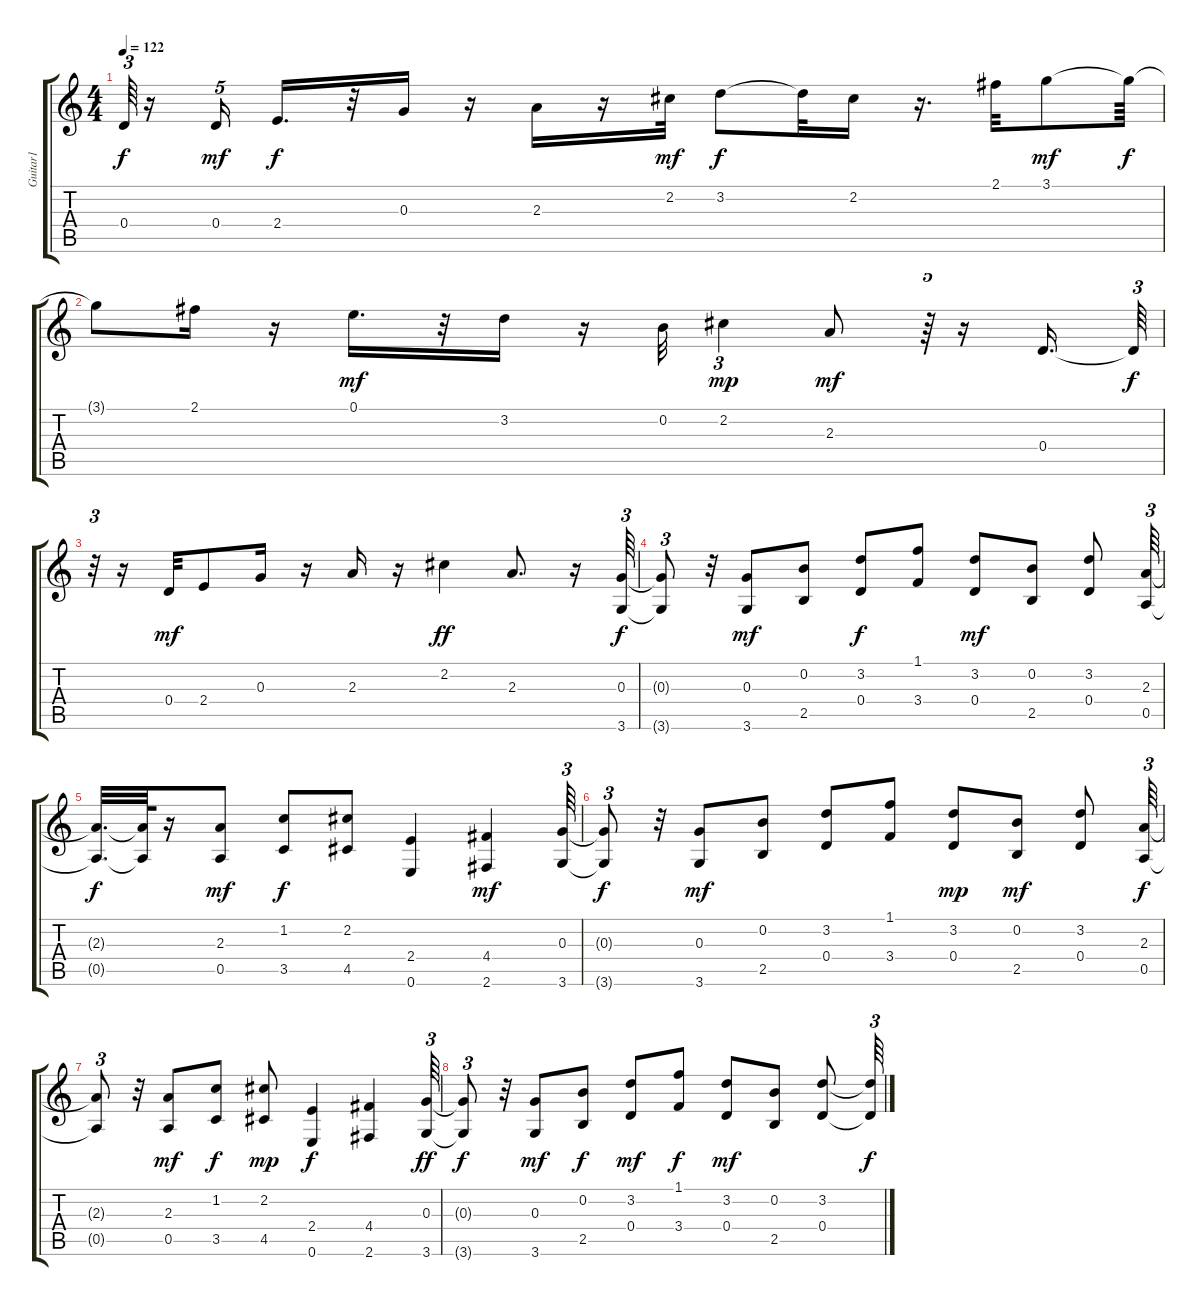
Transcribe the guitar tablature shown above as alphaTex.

\track ("Guitar1" "Guitar1") {instrument acousticguitarsteel}
\staff {score tabs}
\tuning (E4 B3 G3 D3 A2 E2) {hide}
\ts (4 4)
\tempo 122
\clef g2
\ks c
0.4{t}.64{tu (3 2) dy f} r.16 0.4.16{tu (5 4) dy mf} 2.4.16{d dy f} r.32 0.3.16 r.16 2.3.16 r.16 2.2.32{dy mf} 3.2.8{dy f} 3.2{t}.32 2.2.16 r.16{d} 2.1.32 3.1.8{dy mf} 3.1{t}.64{dy f} |
3.1{t}.8 2.1.16 r.16 0.1.16{d dy mf} r.32 3.2.16 r.16 0.2.32 2.2.4{tu (3 2) dy mp} 2.3.8{dy mf} r.64{tu (5 4)} r.16 0.4.16{d} 0.4{t}.64{tu (3 2) dy f} |
r.32{tu (3 2)} r.16 0.4.32{dy mf} 2.4.8 0.3.16 r.16 2.3.16 r.16 2.2.4{dy ff} 2.3.8{d} r.16 (0.3 3.6).64{tu (3 2) dy f} |
(0.3{t} 3.6{t}).8{tu (3 2)} r.32 (0.3 3.6).8{dy mf} (0.2 2.5).8 (3.2 0.4).8{dy f} (1.1 3.4).8 (3.2 0.4).8{dy mf} (0.2 2.5).8 (3.2 0.4).8 (2.3 0.5).64{tu (3 2)} |
(2.3{t} 0.5{t}).32{d dy f} (2.3{t} 0.5{t}).64 r.16 (2.3 0.5).8{dy mf} (1.2 3.5).8{dy f} (2.2 4.5).8 (2.4 0.6).4 (4.4 2.6).4{dy mf} (0.3 3.6).64{tu (3 2)} |
(0.3{t} 3.6{t}).8{tu (3 2) dy f} r.32 (0.3 3.6).8{dy mf} (0.2 2.5).8 (3.2 0.4).8 (1.1 3.4).8 (3.2 0.4).8{dy mp} (0.2 2.5).8{dy mf} (3.2 0.4).8 (2.3 0.5).64{tu (3 2) dy f} |
(2.3{t} 0.5{t}).8{tu (3 2)} r.32 (2.3 0.5).8{dy mf} (1.2 3.5).8{dy f} (2.2 4.5).8{dy mp} (2.4 0.6).4{dy f} (4.4 2.6).4 (0.3 3.6).64{tu (3 2) dy ff} |
(0.3{t} 3.6{t}).8{tu (3 2) dy f} r.32 (0.3 3.6).8{dy mf} (0.2 2.5).8{dy f} (3.2 0.4).8{dy mf} (1.1 3.4).8{dy f} (3.2 0.4).8{dy mf} (0.2 2.5).8 (3.2 0.4).8 (3.2{t} 0.4{t}).64{tu (3 2) dy f}
